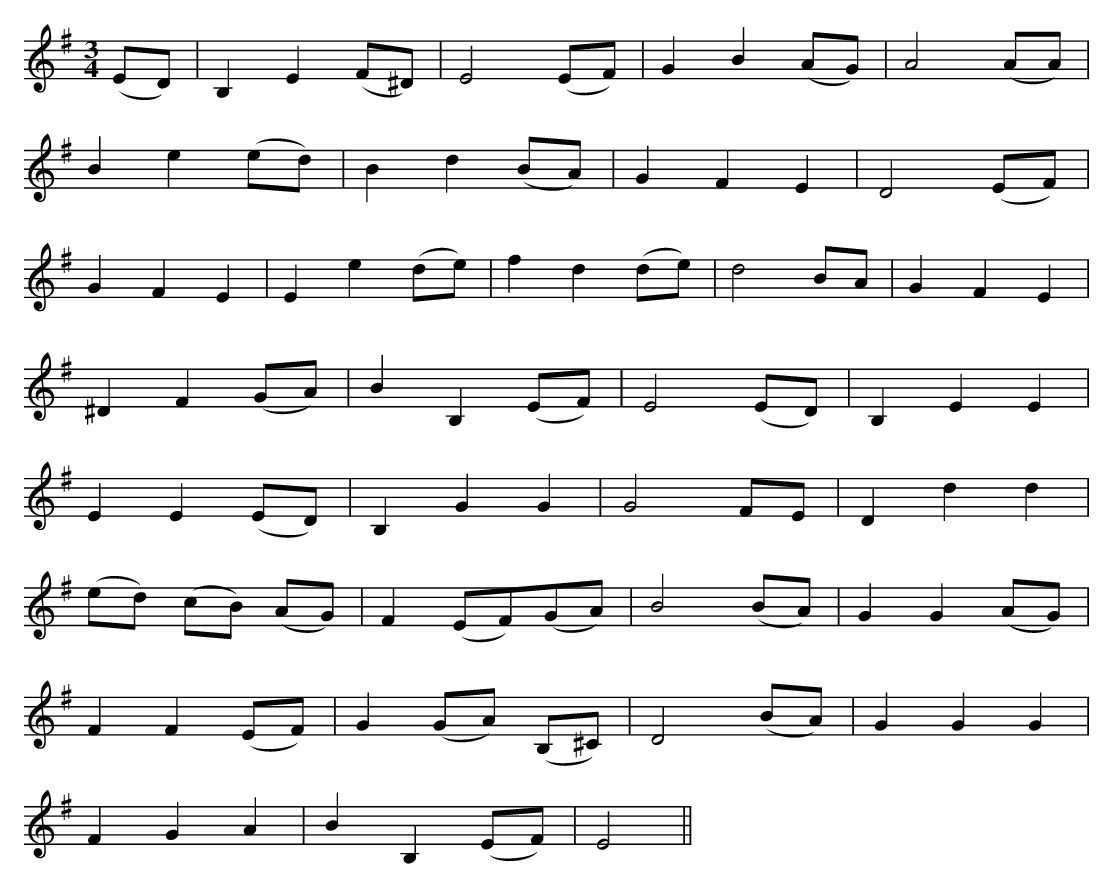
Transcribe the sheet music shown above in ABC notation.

X:1
M:3/4
K:Emin
(ED)|B,2 E2 (F^D)|E4 (EF)|G2 B2 (AG)|A4 (AA)|
B2 e2 (ed)|B2 d2 (BA)|G2 F2 E2|D4 (EF)|
G2 F2 E2|E2 e2 (de)|f2 d2 (de)|d4 BA|G2 F2 E2|
^D2 F2 (GA)|B2 B,2 (EF)|E4 (ED)|B,2 E2 E2|
E2 E2 (ED)|B,2 G2 G2|G4 FE|D2 d2 d2|
(ed) (cB) (AG)|F2 (EF)(GA)|B4 (BA)|G2 G2 (AG)|
F2 F2 (EF)|G2 (GA) (B,^C)|D4 (BA)|G2 G2 G2|
F2 G2 A2|B2 B,2 (EF)|E4||
